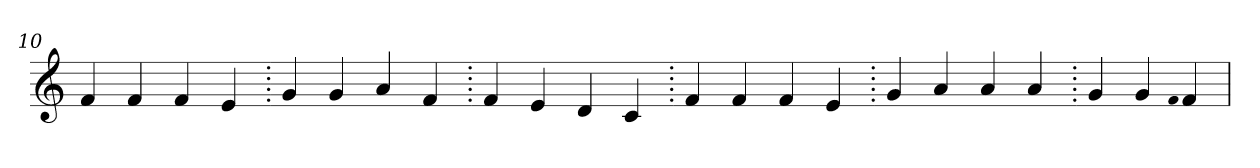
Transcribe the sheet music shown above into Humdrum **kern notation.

**kern
*part1
*staff1
*clefG2
=10.
4f
4f
4f
4e
=20.
4g
4g
4a
4f
=30.
4f
4e
4d
4c
=40.
4f
4f
4f
4e
=50.
4g
4a
4a
4a
=60.
4g
4g
qqf
4f
=
*-
